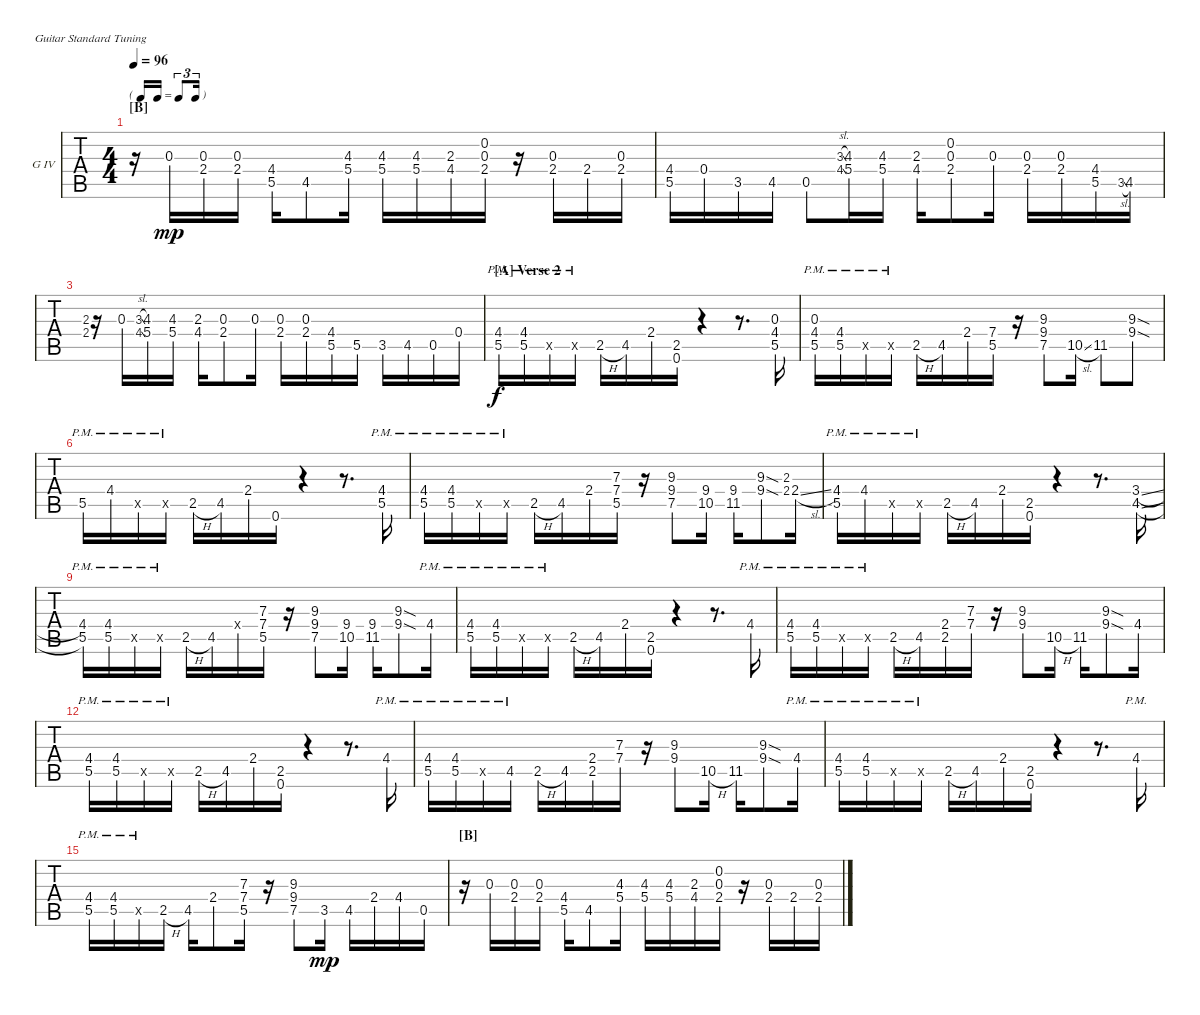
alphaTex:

\bracketExtendMode nobrackets
\firstSystemTrackNameOrientation horizontal
\otherSystemsTrackNameOrientation horizontal
\defaultBarNumberDisplay FirstOfSystem
\track ("Guitar IV" "G IV") {instrument distortionguitar}
\staff {tabs}
\tuning (E4 B3 G3 D3 A2 E2)
\ts (4 4)
\tf triplet16th
\section ("B" "")
\tempo 96
\clef g2
\scale
0.488753
\ks a
r.16{dy mp} 0.3.16 (0.3 2.4).16 (0.3 2.4).16 (4.4 5.5).16 4.5{st}.8 (4.3 5.4).16 (4.3 5.4).16 (4.3 5.4).16 (2.3 4.4).16 (0.2 0.3 2.4).16 r.16 (0.3 2.4).16 2.4.16 (0.3 2.4).16 |
\scale
0.511247 (4.4 5.5).16 0.4.16 3.5.16 4.5.16 0.5.8 (3.3{sl} 4.4{sl}).8{gr} (4.3 5.4).16 (4.3 5.4).16 (2.3 4.4).16 (0.2{st} 0.3{st} 2.4{st}).8 0.3.16 (0.3 2.4).16 (0.3 2.4).16 (4.4 5.5).16 3.5{sl}.8{gr} 4.5.16 |
\scale
0.591093 (2.3 2.4).8{gr} r.16 0.3.16 (3.3{sl} 4.4{sl}).8{gr} (4.3 5.4).16 (4.3 5.4).16 (2.3 4.4).16 (0.3{st} 2.4{st}).8 0.3.16 (0.3 2.4).16 (0.3 2.4).16 (4.4 5.5).16 5.5.16 3.5.16 4.5.16 0.5{st}.16 0.4.16 |
\section ("A" "Verse 2")
\scale
0.5
\scale
0.408907 (4.4{pm} 5.5{pm}).16{dy f} (4.4{pm} 5.5{pm}).16 4.5{pm x}.16 4.5{pm x}.16 2.5{h}.16 4.5.16 2.4.16 (2.5 0.6).16 r.4 r.8{d} (0.3 4.4 5.5).16 |
\scale
0.5
\scale
0.522459 (0.3{pm} 4.4{pm} 5.5{pm}).16 (4.4{pm} 5.5{pm}).16 4.5{pm x}.16 4.5{pm x}.16 2.5{h}.16 4.5.16 2.4.16 (7.4 5.5).16 r.16 (9.3{st} 9.4{st} 7.5{st}).8 10.5{sl}.16 11.5.8 (9.3{sod} 9.4{sod}).8 |
\scale
0.408037
\scale
0.477541 5.5{pm}.16 4.4{pm}.16 4.5{pm x}.16 4.5{pm x}.16 2.5{h}.16 4.5.16 2.4.16 0.6.16 r.4 r.8{d} (4.4{pm} 5.5{pm}).16 |
\scale
0.591963
\scale
0.537757 (4.4{pm} 5.5{pm}).16 (4.4{pm} 5.5{pm}).16 4.5{pm x}.16 4.5{pm x}.16 2.5{h}.16 4.5.16 2.4.16 (7.3 7.4 5.5).16 r.16 (9.3{st} 9.4{st} 7.5{st}).8 (9.4 10.5).16 (9.4 11.5).16 (9.3{sod} 9.4{sod}).8 (2.3 2.4).8{gr} 2.4{sl}.16 |
\scale
0.5
\scale
0.462243 (4.4{pm} 5.5{pm}).16 4.4{pm}.16 4.5{pm x}.16 4.5{pm x}.16 2.5{h}.16 4.5.16 2.4.16 (2.5 0.6).16 r.4 r.8{d} (3.4{sl} 4.5{sl}).16 |
\scale
0.5
\scale
0.532407 (4.4{pm} 5.5{pm}).16 (4.4{pm} 5.5{pm}).16 4.5{pm x}.16 4.5{pm x}.16 2.5{h}.16 4.5.16 2.4{x}.16 (7.3 7.4 5.5).16 r.16 (9.3{st} 9.4{st} 7.5{st}).8 (9.4 10.5).16 (9.4 11.5).16 (9.3{sod} 9.4{sod}).8 4.4{pm}.16 |
\scale
0.5
\scale
0.467593 (5.5{pm} 4.4{pm}).16 (5.5{pm} 4.4{pm}).16 4.5{pm x}.16 4.5{pm x}.16 2.5{h}.16 4.5.16 2.4.16 (2.5 0.6).16 r.4 r.8{d} 4.4{pm}.16 |
\scale
0.5
\scale
0.532407 (4.4{pm} 5.5{pm}).16 (4.4{pm} 5.5{pm}).16 4.5{pm x}.16 4.5{pm x}.16 2.5{h}.16 4.5.16 (2.4 2.5).16 (7.3 7.4).16 r.16 (9.3{st} 9.4{st}).8 10.5{h}.16 11.5.16 (9.3{sod} 9.4{sod}).8 4.4.16 |
\scale
0.5
\scale
0.467593 (5.5{pm} 4.4{pm}).16 (5.5{pm} 4.4{pm}).16 4.5{pm x}.16 4.5{pm x}.16 2.5{h}.16 4.5.16 2.4.16 (2.5 0.6).16 r.4 r.8{d} 4.4{pm}.16 |
\scale
0.5
\scale
0.532407 (4.4{pm} 5.5{pm}).16 (4.4{pm} 5.5{pm}).16 4.5{pm x}.16 4.5{pm}.16 2.5{h}.16 4.5.16 (2.4 2.5).16 (7.3 7.4).16 r.16 (9.3{st} 9.4{st}).8 10.5{h}.16 11.5.16 (9.3{sod} 9.4{sod}).8 4.4{pm}.16 |
\scale
0.5
\scale
0.467593 (5.5{pm} 4.4{pm}).16 (5.5{pm} 4.4{pm}).16 4.5{pm x}.16 4.5{pm x}.16 2.5{h}.16 4.5.16 2.4.16 (2.5 0.6).16 r.4 r.8{d} 4.4{pm}.16 |
\scale
0.5
\scale
0.490405 (4.4{pm} 5.5{pm}).16 (4.4{pm} 5.5{pm}).16 4.5{pm x}.16 2.5{h}.16 4.5.16 2.4{st}.8 (7.3 7.4 5.5).16 r.16 (9.3{st} 9.4{st} 7.5{st}).8 3.5.16{dy mp} 4.5.16 2.4.16 4.4.16 0.5.16 |
\section ("B" "")
\scale
0.509595 r.16 0.3.16 (0.3 2.4).16 (0.3 2.4).16 (4.4 5.5).16 4.5{st}.8 (4.3 5.4).16 (4.3 5.4).16 (4.3 5.4).16 (2.3 4.4).16 (0.2 0.3 2.4).16 r.16 (0.3 2.4).16 2.4.16 (0.3 2.4).16
